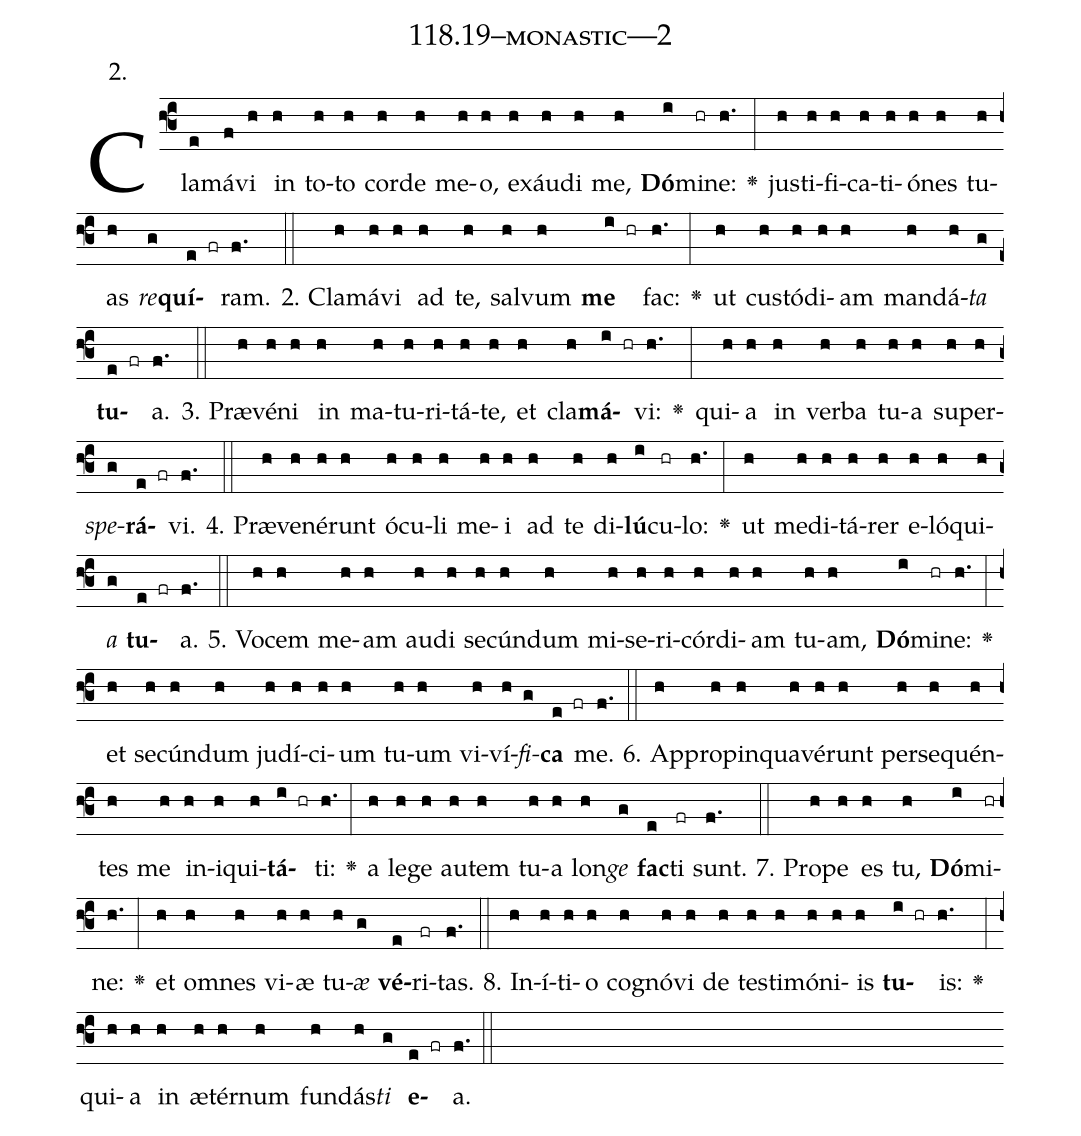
name: 118.19--monastic---2;
annotation: 2.;
%%
(f3)Cla(e)má(f)vi(h) in(h) to(h)to(h) cor(h)de(h) me(h)o,(h) ex(h)áu(h)di(h) me,(h) <b>Dó</b>(i)mi(hr)ne:(h.) <v>\greheightstar</v>(:) jus(h)ti(h)fi(h)ca(h)ti(h)ó(h)nes(h) tu(h)as(h) <i>re</i>(g)<b>quí</b>(e fr)ram.(f.) (::)
2. Cla(h)má(h)vi(h) ad(h) te,(h) sal(h)vum(h) <b>me</b>(i hr) fac:(h.) <v>\greheightstar</v>(:) ut(h) cus(h)tó(h)di(h)am(h) man(h)dá(h)<i>ta</i>(g) <b>tu</b>(e fr)a.(f.) (::)
3. Præ(h)vé(h)ni(h) in(h) ma(h)tu(h)ri(h)tá(h)te,(h) et(h) cla(h)<b>má</b>(i hr)vi:(h.) <v>\greheightstar</v>(:) qui(h)a(h) in(h) ver(h)ba(h) tu(h)a(h) su(h)per(h)<i>spe</i>(g)<b>rá</b>(e fr)vi.(f.) (::)
4. Præ(h)ve(h)né(h)runt(h) ó(h)cu(h)li(h) me(h)i(h) ad(h) te(h) di(h)<b>lú</b>(i)cu(hr)lo:(h.) <v>\greheightstar</v>(:) ut(h) me(h)di(h)tá(h)rer(h) e(h)ló(h)qui(h)<i>a</i>(g) <b>tu</b>(e fr)a.(f.) (::)
5. Vo(h)cem(h) me(h)am(h) au(h)di(h) se(h)cún(h)dum(h) mi(h)se(h)ri(h)cór(h)di(h)am(h) tu(h)am,(h) <b>Dó</b>(i)mi(hr)ne:(h.) <v>\greheightstar</v>(:) et(h) se(h)cún(h)dum(h) ju(h)dí(h)ci(h)um(h) tu(h)um(h) vi(h)ví(h)<i>fi</i>(g)<b>ca</b>(e fr) me.(f.) (::)
6. Ap(h)pro(h)pin(h)qua(h)vé(h)runt(h) per(h)se(h)quén(h)tes(h) me(h) in(h)i(h)qui(h)<b>tá</b>(i hr)ti:(h.) <v>\greheightstar</v>(:) a(h) le(h)ge(h) au(h)tem(h) tu(h)a(h) lon(h)<i>ge</i>(g) <b>fac</b>(e)ti(fr) sunt.(f.) (::)
7. Pro(h)pe(h) es(h) tu,(h) <b>Dó</b>(i)mi(hr)ne:(h.) <v>\greheightstar</v>(:) et(h) om(h)nes(h) vi(h)æ(h) tu(h)<i>æ</i>(g) <b>vé</b>(e)ri(fr)tas.(f.) (::)
8. In(h)í(h)ti(h)o(h) co(h)gnó(h)vi(h) de(h) tes(h)ti(h)mó(h)ni(h)is(h) <b>tu</b>(i hr)is:(h.) <v>\greheightstar</v>(:) qui(h)a(h) in(h) æ(h)tér(h)num(h) fun(h)dás(h)<i>ti</i>(g) <b>e</b>(e fr)a.(f.) (::)
